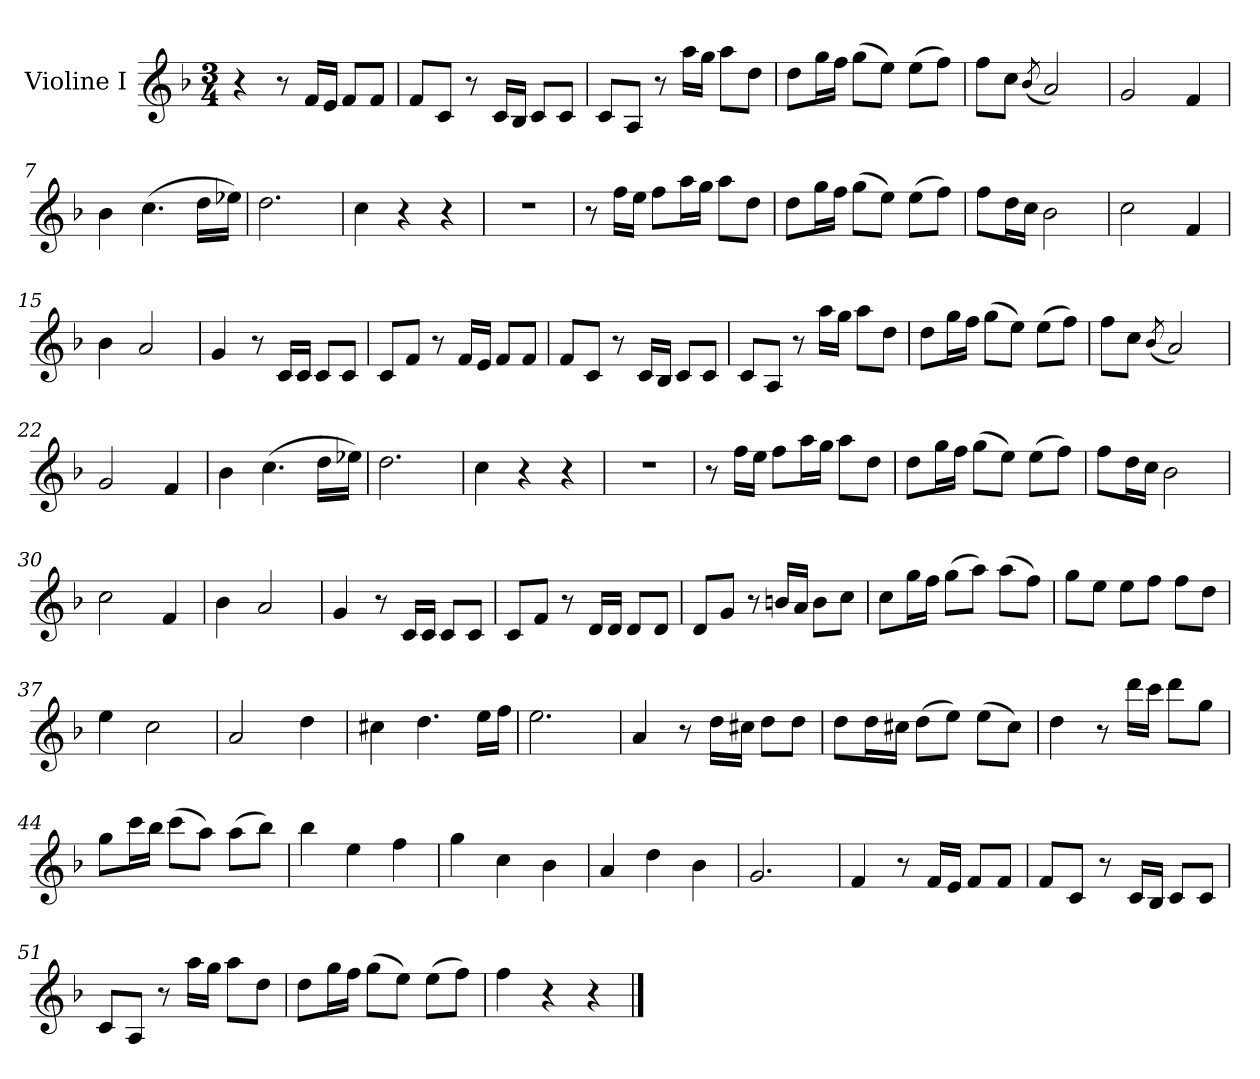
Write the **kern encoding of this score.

**kern
*part1
*staff1
*I"Violine I
*I'Vl. I
*clefG2
*k[b-]
*M3/4
=1
4r
8r
16f/LL
16e/JJ
8f/L
8f/J
=2
8f/L
8c/J
8r
16c/LL
16B-/JJ
8c/L
8c/J
=3
8c/L
8A/J
8r
16aa\LL
16gg\JJ
8aa\L
8dd\J
=4
8dd\L
16gg\L
16ff\JJ
(8gg\L
8ee\J)
(8ee\L
8ff\J)
!!LO:LB:g=z
=5
8ff\L
8cc\J
(8qb-/
2a/)
=6
2g/
4f/
=7
4b-\
(4.cc\
16dd\LL
16ee-X\JJ)
=8
2.dd\
=9
4cc\
4r
4r
=10
2.r
!!LO:LB:g=z
=11
8r
16ff\LL
16ee\JJ
8ff\L
16aa\L
16gg\JJ
8aa\L
8dd\J
=12
8dd\L
16gg\L
16ff\JJ
(8gg\L
8ee\J)
(8ee\L
8ff\J)
=13
8ff\L
16dd\L
16cc\JJ
2b-\
=14
2cc\
4f/
=15
4b-\
2a/
!!LO:LB:g=z
=16
4g/
8r
16c/LL
16c/JJ
8c/L
8c/J
=17
8c/L
8f/J
8r
16f/LL
16e/JJ
8f/L
8f/J
=18
8f/L
8c/J
8r
16c/LL
16B-/JJ
8c/L
8c/J
=19
8c/L
8A/J
8r
16aa\LL
16gg\JJ
8aa\L
8dd\J
!!LO:LB:g=z
=20
8dd\L
16gg\L
16ff\JJ
(8gg\L
8ee\J)
(8ee\L
8ff\J)
!!LO:LB:g=z
=21
8ff\L
8cc\J
(8qb-/
2a/)
=22
2g/
4f/
=23
4b-\
(4.cc\
16dd\LL
16ee-X\JJ)
=24
2.dd\
=25
4cc\
4r
4r
!!LO:LB:g=z
=26
2.r
=27
8r
16ff\LL
16ee\JJ
8ff\L
16aa\L
16gg\JJ
8aa\L
8dd\J
=28
8dd\L
16gg\L
16ff\JJ
(8gg\L
8ee\J)
(8ee\L
8ff\J)
=29
8ff\L
16dd\L
16cc\JJ
2b-\
=30
2cc\
4f/
!!LO:LB:g=z
=31
4b-\
2a/
=32
4g/
8r
16c/LL
16c/JJ
8c/L
8c/J
=33
8c/L
8f/J
8r
16d/LL
16d/JJ
8d/L
8d/J
=34
8d/L
8g/J
8r
16bn/LL
16a/JJ
8b\L
8cc\J
=35
8cc\L
16gg\L
16ff\JJ
(8gg\L
8aa\J)
(8aa\L
8ff\J)
!!LO:LB:g=z
=36
8gg\L
8ee\J
8ee\L
8ff\J
8ff\L
8dd\J
=37
4ee\
2cc\
=38
2a/
4dd\
=39
4cc#X\
4.dd\
16ee\LL
16ff\JJ
=40
2.ee\
!!LO:LB:g=z
=41
4a/
8r
16dd\LL
16cc#X\JJ
8dd\L
8dd\J
=42
8dd\L
16dd\L
16cc#X\JJ
(8dd\L
8ee\J)
(8ee\L
8cc#\J)
=43
4dd\
8r
16ddd\LL
16ccc\JJ
8ddd\L
8gg\J
=44
8gg\L
16ccc\L
16bb-\JJ
(8ccc\L
8aa\J)
(8aa\L
8bb-\J)
!!LO:LB:g=z
=45
4bb-\
4ee\
4ff\
=46
4gg\
4cc\
4b-\
=47
4a/
4dd\
4b-\
=48
2.g/
=49
4f/
8r
16f/LL
16e/JJ
8f/L
8f/J
!!LO:LB:g=z
=50
8f/L
8c/J
8r
16c/LL
16B-/JJ
8c/L
8c/J
=51
8c/L
8A/J
8r
16aa\LL
16gg\JJ
8aa\L
8dd\J
=52
8dd\L
16gg\L
16ff\JJ
(8gg\L
8ee\J)
(8ee\L
8ff\J)
=53
4ff>\
4r
4r
==
*-
